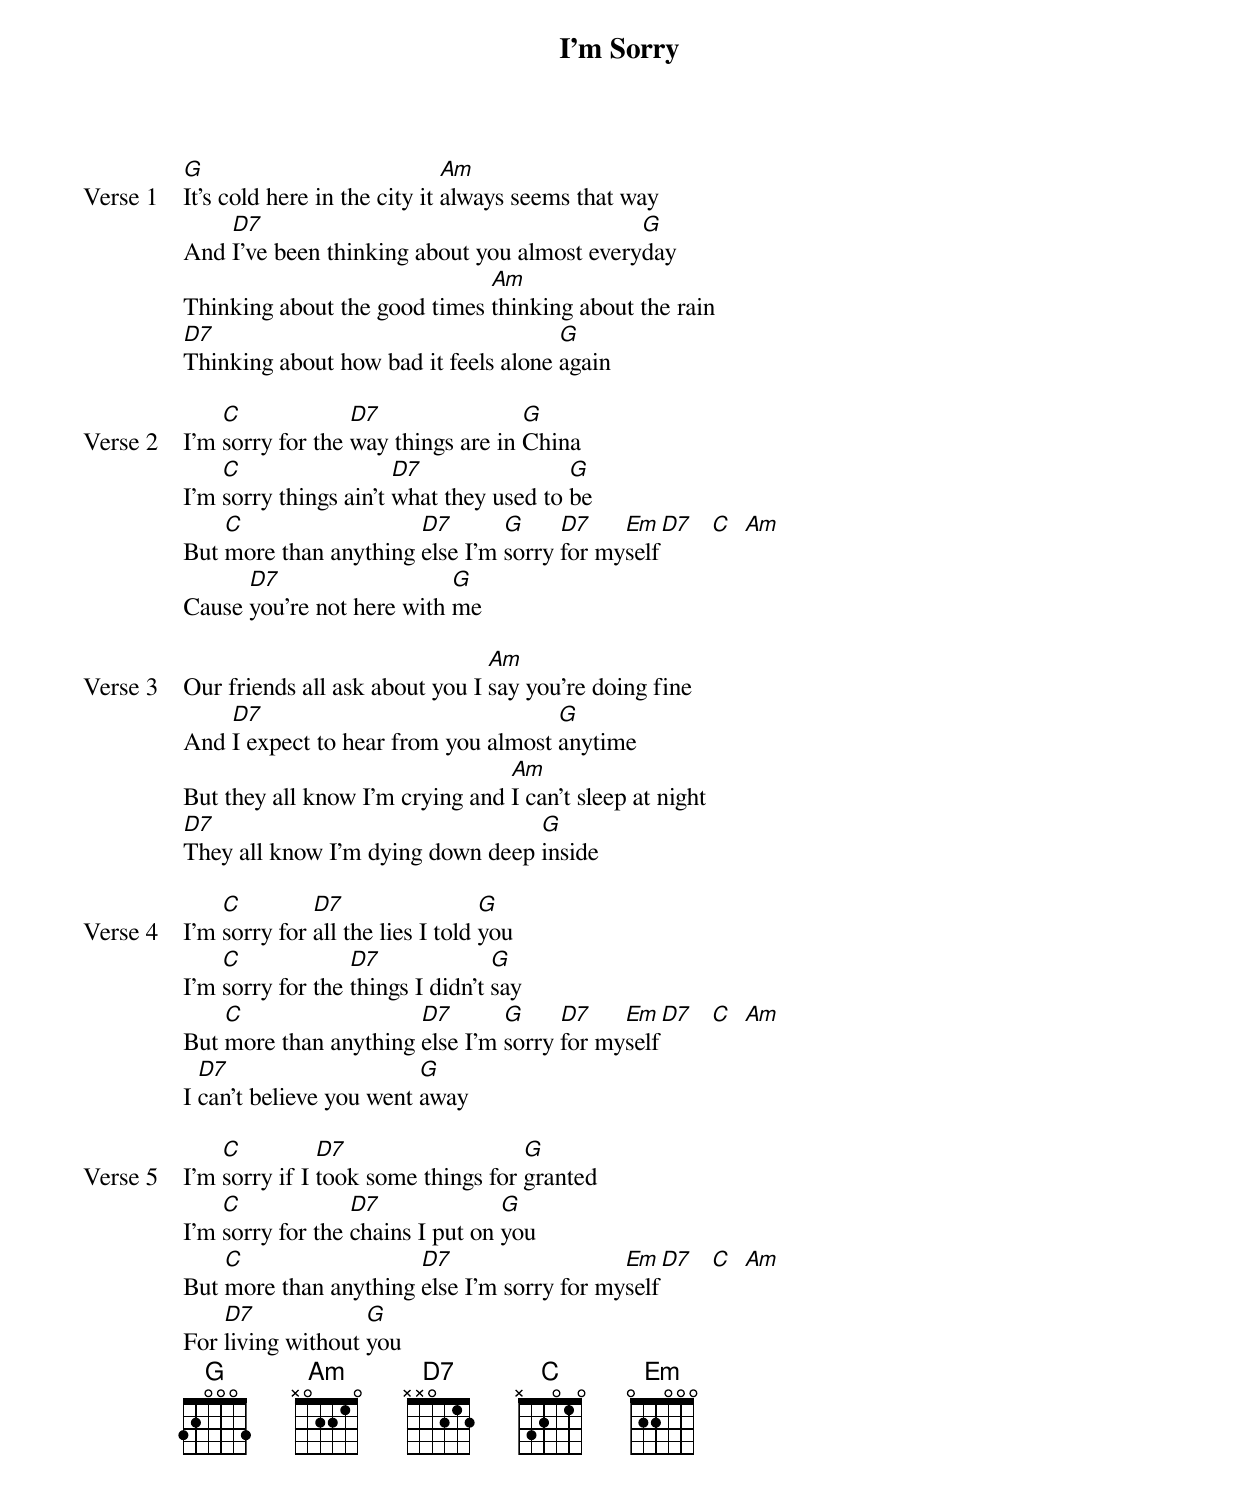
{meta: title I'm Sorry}
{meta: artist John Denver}
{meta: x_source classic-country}
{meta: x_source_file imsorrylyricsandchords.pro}
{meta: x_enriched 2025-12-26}

{start_of_verse: Verse 1}
[G]It's cold here in the city it [Am]always seems that way
And [D7]I've been thinking about you almost every[G]day
Thinking about the good times [Am]thinking about the rain
[D7]Thinking about how bad it feels alone [G]again
{end_of_verse}

{start_of_verse: Verse 2}
I'm [C]sorry for the [D7]way things are in [G]China
I'm [C]sorry things ain't [D7]what they used to [G]be
But [C]more than anything [D7]else I'm [G]sorry [D7]for my[Em]self[D7]   [C]  [Am]
Cause [D7]you're not here with [G]me
{end_of_verse}

{start_of_verse: Verse 3}
Our friends all ask about you I [Am]say you're doing fine
And [D7]I expect to hear from you almost [G]anytime
But they all know I'm crying and [Am]I can't sleep at night
[D7]They all know I'm dying down deep [G]inside
{end_of_verse}

{start_of_verse: Verse 4}
I'm [C]sorry for [D7]all the lies I told [G]you
I'm [C]sorry for the [D7]things I didn't [G]say
But [C]more than anything [D7]else I'm [G]sorry [D7]for my[Em]self[D7]   [C]  [Am]
I [D7]can't believe you went [G]away
{end_of_verse}

{start_of_verse: Verse 5}
I'm [C]sorry if I [D7]took some things for [G]granted
I'm [C]sorry for the [D7]chains I put on [G]you
But [C]more than anything [D7]else I'm sorry for my[Em]self[D7]   [C]  [Am]
For [D7]living without [G]you
{end_of_verse}
